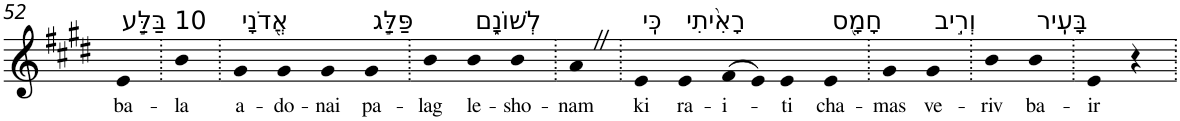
**kern	**text
*part1	*part1
*staff1	*staff1
*I"Piano	*
*I'Pno	*
!!LO:PB:g=z
*clefG2	*
*k[f#c#g#d#]	*
*E:	*
=52	=52
!LO:TX:a:t=10 בַּלַּ֣ע	!
!	!LO:LY:b
4e	ba-
=53.	=53.
!	!LO:LY:b
4b	-la
=54.	=54.
!LO:TX:a:t=אֲ֭דֹנָי	!
!	!LO:LY:b
4g#	a-
!	!LO:LY:b
4g#	-do-
!	!LO:LY:b
4g#	-nai
!LO:TX:a:t=פַּלַּ֣ג	!
!	!LO:LY:b
4g#	pa-
=55.	=55.
!	!LO:LY:b
4b	-lag
!LO:TX:a:t=לְשׁוֹנָ֑ם	!
!	!LO:LY:b
4b	le-
!	!LO:LY:b
4b	-sho-
=56.	=56.
!	!LO:LY:b
4aZ	-nam
=57.	=57.
!LO:TX:a:t=כִּֽי	!
!	!LO:LY:b
4e	ki
!LO:TX:a:t=רָאִ֨יתִי	!
!	!LO:LY:b
4e	ra-
!	!LO:LY:b
(>8f#	-i-
8e)	.
!	!LO:LY:b
4e	-ti
!LO:TX:a:t=חָמָ֖ס	!
!	!LO:LY:b
4e	cha-
=58.	=58.
!	!LO:LY:b
4g#	-mas
!LO:TX:a:t=וְרִ֣יב	!
!	!LO:LY:b
4g#	ve-
=59.	=59.
!	!LO:LY:b
4b	-riv
!LO:TX:a:t=בָּעִֽיר	!
!	!LO:LY:b
4b	ba-
=60.	=60.
!	!LO:LY:b
4e	-ir
4r	.
=.	=.
*-	*-
